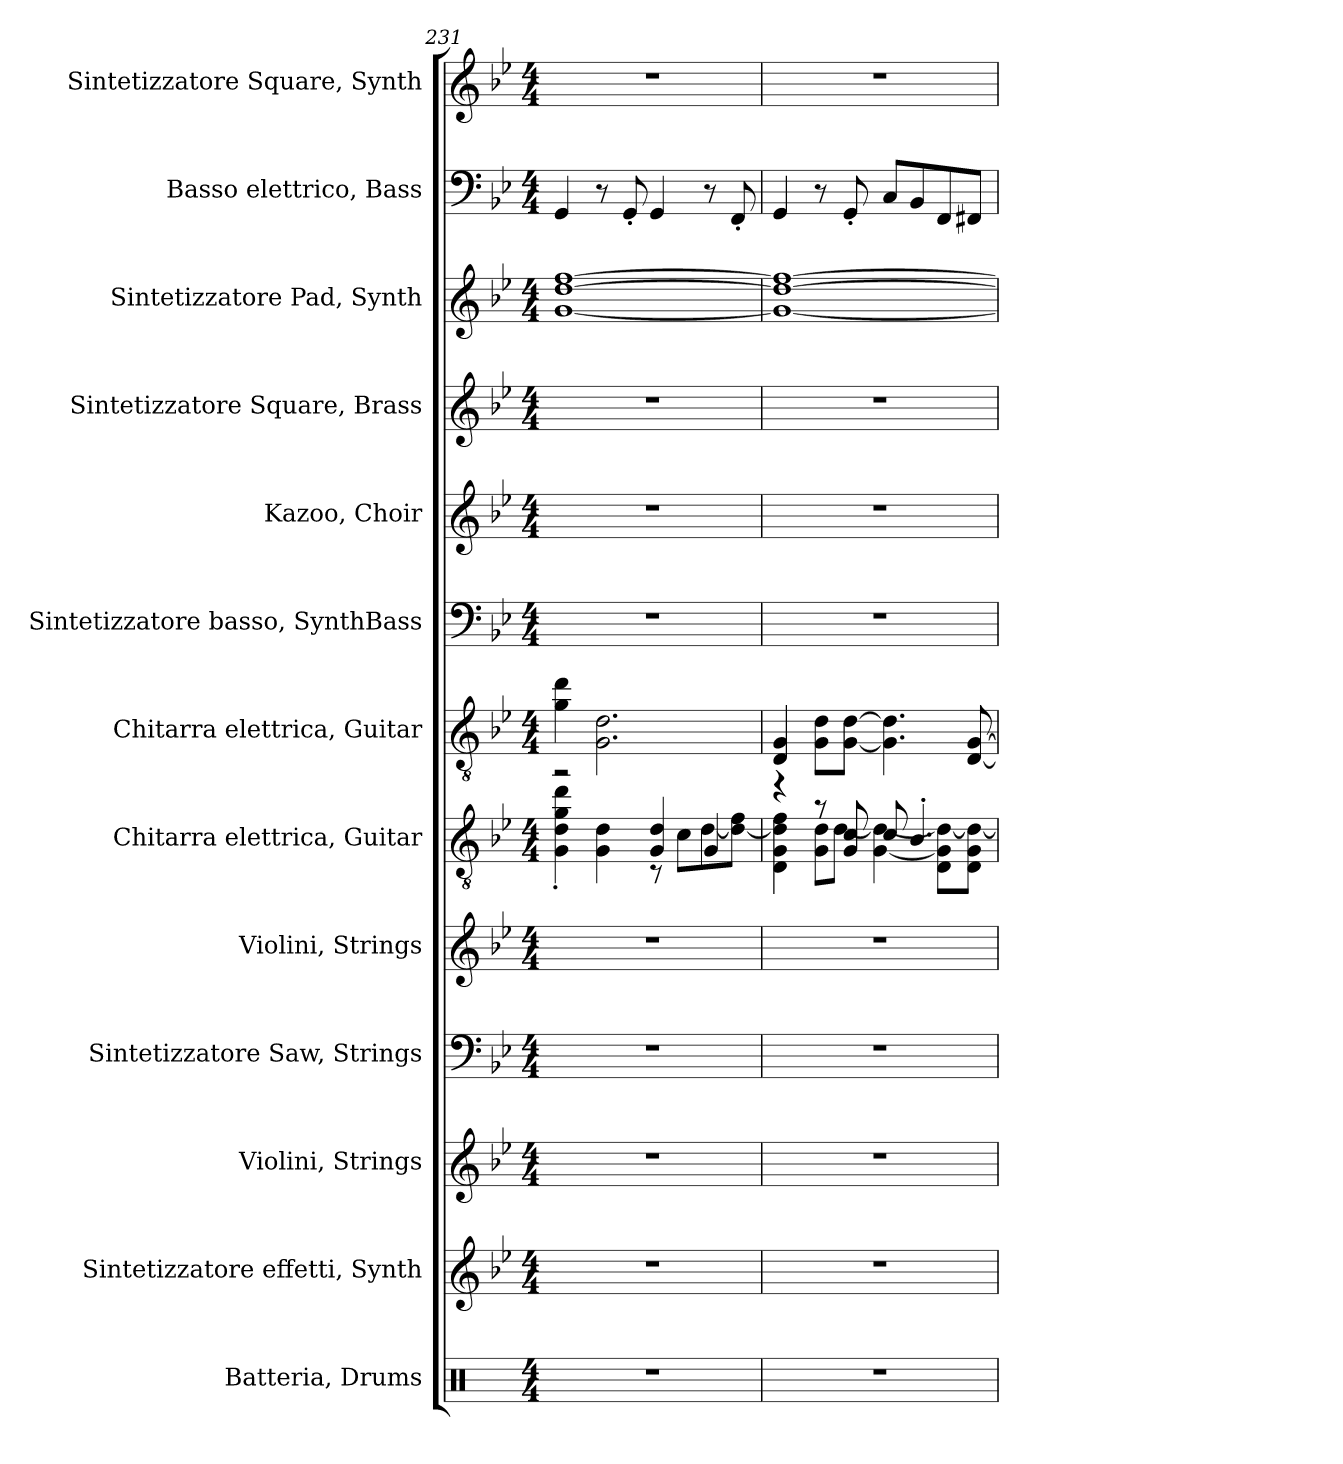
**kern	**kern	**kern	**kern	**kern	**kern	**kern	**kern	**kern	**kern	**kern	**kern	**kern
*part13	*part12	*part11	*part10	*part9	*part8	*part7	*part6	*part5	*part4	*part3	*part2	*part1
*staff13	*staff12	*staff11	*staff10	*staff9	*staff8	*staff7	*staff6	*staff5	*staff4	*staff3	*staff2	*staff1
*I"Batteria, Drums	*I"Sintetizzatore effetti, Synth	*I"Violini, Strings	*I"Sintetizzatore Saw, Strings	*I"Violini, Strings	*I"Chitarra elettrica, Guitar	*I"Chitarra elettrica, Guitar	*I"Sintetizzatore basso, SynthBass	*I"Kazoo, Choir	*I"Sintetizzatore Square, Brass	*I"Sintetizzatore Pad, Synth	*I"Basso elettrico, Bass	*I"Sintetizzatore Square, Synth
*I'Batt.	*I'Sint.	*I'Vl.	*I'Sint.	*I'Vl.	*I'Chit. el.	*I'Chit. el.	*I'Sint.	*I'Kaz.	*I'Sint.	*I'Sint.	*I'B. el.	*I'Sint.
*clefX	*clefG2	*clefG2	*clefF4	*clefG2	*clefGv2	*clefGv2	*clefF4	*clefG2	*clefG2	*clefG2	*clefF4	*clefG2
*	*	*	*	*	*	*	*	*	*	*	*ITrd7c12	*
*k[]	*k[b-e-]	*k[b-e-]	*k[b-e-]	*k[b-e-]	*k[b-e-]	*k[b-e-]	*k[b-e-]	*k[b-e-]	*k[b-e-]	*k[b-e-]	*k[b-e-]	*k[b-e-]
*M4/4	*M4/4	*M4/4	*M4/4	*M4/4	*M4/4	*M4/4	*M4/4	*M4/4	*M4/4	*M4/4	*M4/4	*M4/4
=231	=231	=231	=231	=231	=231	=231	=231	=231	=231	=231	=231	=231
*	*	*	*	*	*^	*	*	*	*	*^	*	*
1r	1r	1r	1r	1r	2r	4G\' 4d\' 4g\' 4dd\'	4g\ 4dd\	1r	1r	1r	[1dd [1ff	[1g	4GGG/	1r
.	.	.	.	.	.	4G\ 4d\	2.G\ 2.d\	.	.	.	.	.	8r	.
.	.	.	.	.	.	.	.	.	.	.	.	.	8GGG'/	.
.	.	.	.	.	4G/ 4d/	8r	.	.	.	.	.	.	4GGG/	.
.	.	.	.	.	.	8c\L	.	.	.	.	.	.	.	.
.	.	.	.	.	4G/	[8d\	.	.	.	.	.	.	8r	.
.	.	.	.	.	.	8d\_ 8f\J	.	.	.	.	.	.	8FFF'/	.
=232	=232	=232	=232	=232	=232	=232	=232	=232	=232	=232	=232	=232	=232	=232
1r	1r	1r	1r	1r	4r	4D\ 4G\ 4d\] 4f\	4D/ 4G/	1r	1r	1r	1dd_ 1ff_	1g_	4GGG/	1r
.	.	.	.	.	8r	8G\ 8d\L	8G\ 8d\L	.	.	.	.	.	8r	.
.	.	.	.	.	8G/ 8c/	[8d\J	[8G\ [8d\J	.	.	.	.	.	8GGG'/	.
.	.	.	.	.	8c/	[4G\ 4d\_	4.G\] 4.d\]	.	.	.	.	.	8CC/L	.
.	.	.	.	.	4.B-'/	.	.	.	.	.	.	.	8BBB-/	.
.	.	.	.	.	.	8D\ 8G\] 8d\_L	.	.	.	.	.	.	8FFF/	.
.	.	.	.	.	.	8D\ 8G\ 8d\_J	[8D/ [8G/	.	.	.	.	.	8FFF#X/J	.
*	*	*	*	*	*v	*v	*	*	*	*	*v	*v	*	*
=	=	=	=	=	=	=	=	=	=	=	=	=
*-	*-	*-	*-	*-	*-	*-	*-	*-	*-	*-	*-	*-
